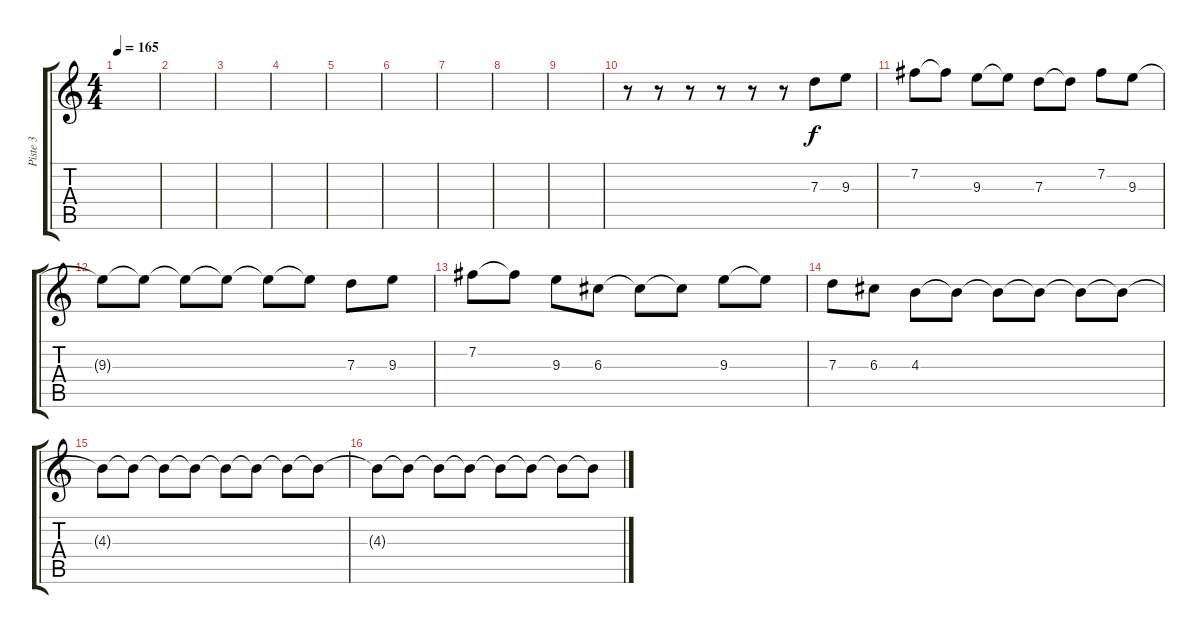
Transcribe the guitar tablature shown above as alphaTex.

\track ("Piste 3" "Piste 3") {instrument distortionguitar}
\staff {score tabs}
\tuning (E4 B3 G3 D3 A2 E2) {hide}
\ts (4 4)
\tempo 165
\clef g2
\ks c
|
|
|
|
|
|
|
|
|
r.8 r.8 r.8 r.8 r.8 r.8 7.3.8 9.3.8 |
7.2.8 7.2{t}.8 9.3.8 9.3{t}.8 7.3.8 7.3{t}.8 7.2.8 9.3.8 |
9.3{t}.8 9.3{t}.8 9.3{t}.8 9.3{t}.8 9.3{t}.8 9.3{t}.8 7.3.8 9.3.8 |
7.2.8 7.2{t}.8 9.3.8 6.3.8 6.3{t}.8 6.3{t}.8 9.3.8 9.3{t}.8 |
7.3.8 6.3.8 4.3.8 4.3{t}.8 4.3{t}.8 4.3{t}.8 4.3{t}.8 4.3{t}.8 |
4.3{t}.8 4.3{t}.8 4.3{t}.8 4.3{t}.8 4.3{t}.8 4.3{t}.8 4.3{t}.8 4.3{t}.8 |
4.3{t}.8 4.3{t}.8 4.3{t}.8 4.3{t}.8 4.3{t}.8 4.3{t}.8 4.3{t}.8 4.3{t}.8
